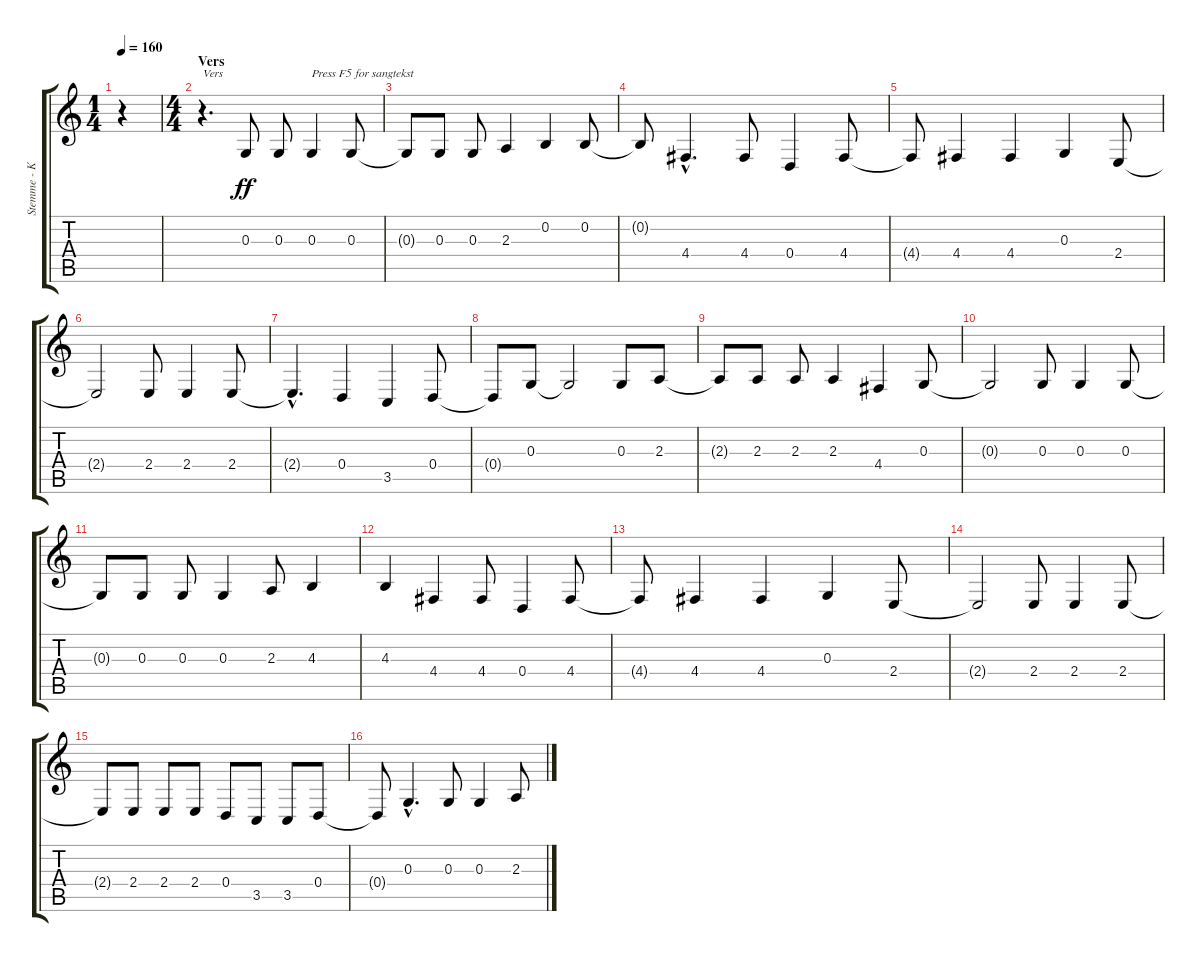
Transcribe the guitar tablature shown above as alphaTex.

\track ("Stemme - Kristoffer" "Stemme - K") {instrument lead2sawtooth}
\staff {score tabs}
\tuning (E4 B3 G3 D3 A2 E2) {hide}
\ts (1 4)
\tempo 160
\clef g2
\ks c
r.4{dy ff instrument lead2sawtooth} |
\ts (4 4)
\section ("" "Vers")
r.4{d txt "Vers"} 0.3.8 0.3.8 0.3.4{txt "Press F5 for sangtekst"} 0.3.8 |
0.3{t}.8 0.3.8 0.3.8 2.3.4 0.2.4 0.2.8 |
0.2{t}.8 4.4{hac}.4{d} 4.4.8 0.4.4 4.4.8 |
4.4{t}.8 4.4.4 4.4.4 0.3.4 2.4.8 |
2.4{t}.2 2.4.8 2.4.4 2.4.8 |
2.4{hac t}.4{d} 0.4.4 3.5.4 0.4.8 |
0.4{t}.8 0.3.8 0.3{t}.2 0.3.8 2.3.8 |
2.3{t}.8 2.3.8 2.3.8 2.3.4 4.4.4 0.3.8 |
0.3{t}.2 0.3.8 0.3.4 0.3.8 |
0.3{t}.8 0.3.8 0.3.8 0.3.4 2.3.8 4.3.4 |
4.3.4 4.4.4 4.4.8 0.4.4 4.4.8 |
4.4{t}.8 4.4.4 4.4.4 0.3.4 2.4.8 |
2.4{t}.2 2.4.8 2.4.4 2.4.8 |
2.4{t}.8 2.4.8 2.4.8 2.4.8 0.4.8 3.5.8 3.5.8 0.4.8 |
0.4{t}.8 0.3{hac}.4{d} 0.3.8 0.3.4 2.3.8
